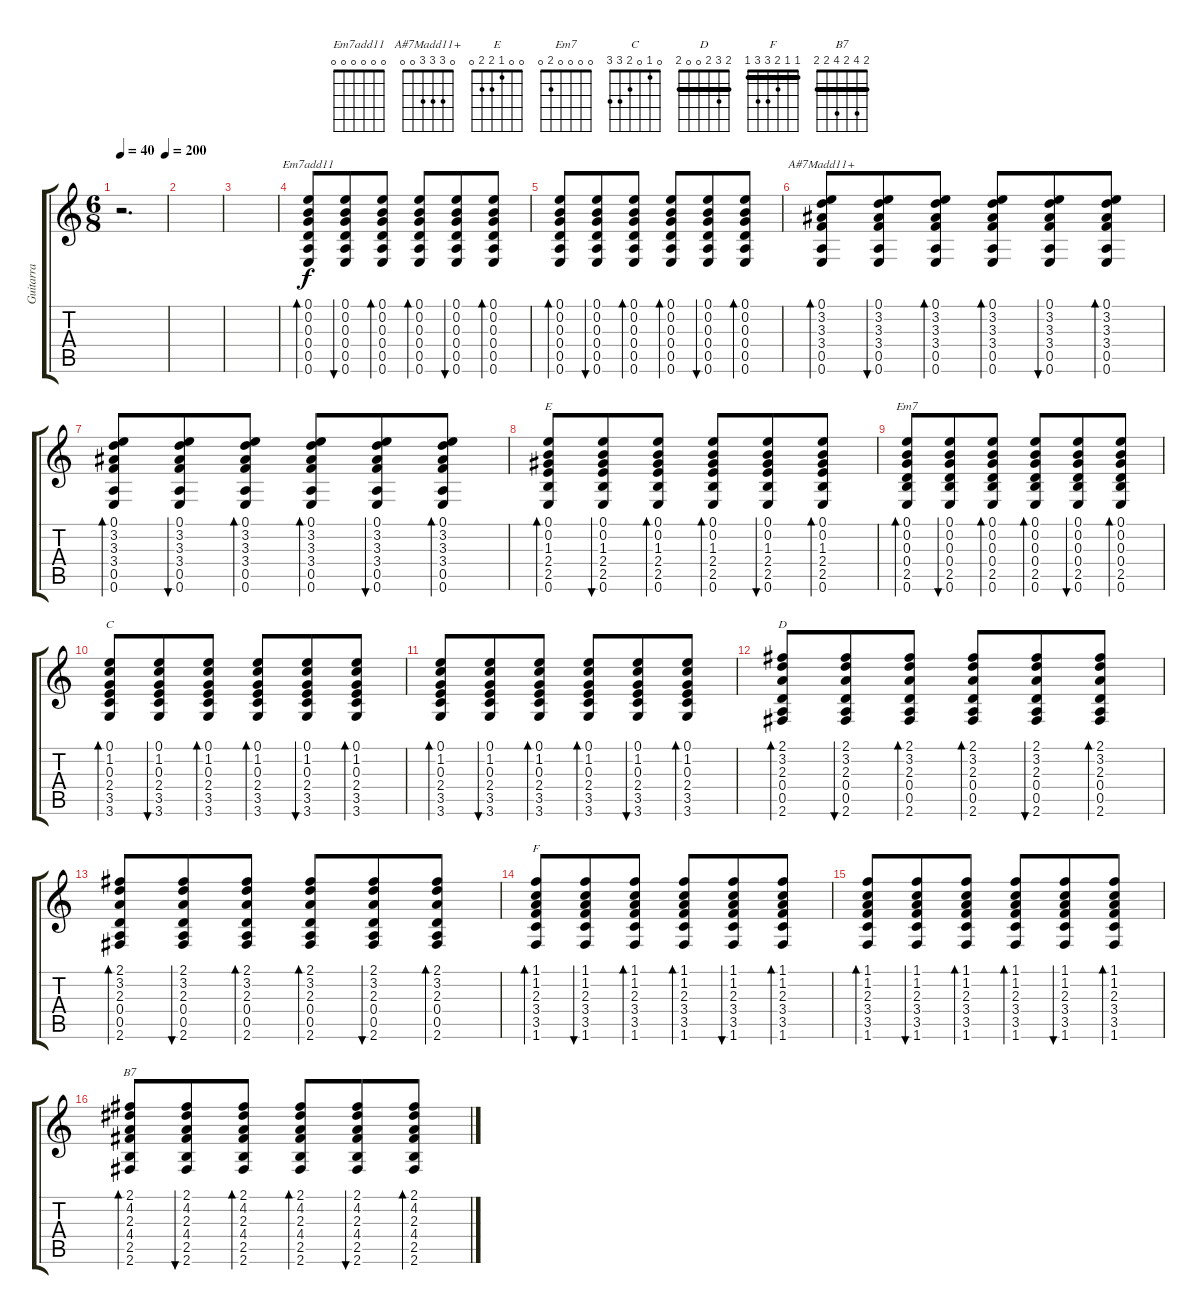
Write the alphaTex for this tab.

\track ("Guitarra" "Guitarra") {instrument acousticguitarnylon}
\staff {score tabs}
\tuning (E4 B3 G3 D3 A2 E2) {hide}
\chord ("Em7add11" 0 0 0 0 0 0)
\chord ("A#7Madd11+" 0 3 3 3 0 0)
\chord ("E" 0 0 1 2 2 0)
\chord ("Em7" 0 0 0 0 2 0)
\chord ("C" 0 1 0 2 3 3)
\chord ("D" 2 3 2 0 0 2) {barre 2}
\chord ("F" 1 1 2 3 3 1) {barre 1}
\chord ("B7" 2 4 2 4 2 2) {barre 2}
\ts (6 8)
\tempo 40
\tempo (200 0.9791666666666666)
\tempo 40
\clef g2
\ks c
r.2{d dy f instrument acousticguitarnylon} |
|
|
(0.1 0.2 0.3 0.4 0.5 0.6).8{bd 30 ch "Em7add11"} (0.1 0.2 0.3 0.4 0.5 0.6).8{bu 30} (0.1 0.2 0.3 0.4 0.5 0.6).8{bd 30} (0.1 0.2 0.3 0.4 0.5 0.6).8{bd 30} (0.1 0.2 0.3 0.4 0.5 0.6).8{bu 30} (0.1 0.2 0.3 0.4 0.5 0.6).8{bd 30} |
(0.1 0.2 0.3 0.4 0.5 0.6).8{bd 30} (0.1 0.2 0.3 0.4 0.5 0.6).8{bu 30} (0.1 0.2 0.3 0.4 0.5 0.6).8{bd 30} (0.1 0.2 0.3 0.4 0.5 0.6).8{bd 30} (0.1 0.2 0.3 0.4 0.5 0.6).8{bu 30} (0.1 0.2 0.3 0.4 0.5 0.6).8{bd 30} |
(0.1 3.2 3.3 3.4 0.5 0.6).8{bd 30 ch "A#7Madd11+"} (0.1 3.2 3.3 3.4 0.5 0.6).8{bu 30} (0.1 3.2 3.3 3.4 0.5 0.6).8{bd 30} (0.1 3.2 3.3 3.4 0.5 0.6).8{bd 30} (0.1 3.2 3.3 3.4 0.5 0.6).8{bu 30} (0.1 3.2 3.3 3.4 0.5 0.6).8{bd 30} |
(0.1 3.2 3.3 3.4 0.5 0.6).8{bd 30} (0.1 3.2 3.3 3.4 0.5 0.6).8{bu 30} (0.1 3.2 3.3 3.4 0.5 0.6).8{bd 30} (0.1 3.2 3.3 3.4 0.5 0.6).8{bd 30} (0.1 3.2 3.3 3.4 0.5 0.6).8{bu 30} (0.1 3.2 3.3 3.4 0.5 0.6).8{bd 30} |
(0.1 0.2 1.3 2.4 2.5 0.6).8{bd 30 ch "E"} (0.1 0.2 1.3 2.4 2.5 0.6).8{bu 30} (0.1 0.2 1.3 2.4 2.5 0.6).8{bd 30} (0.1 0.2 1.3 2.4 2.5 0.6).8{bd 30} (0.1 0.2 1.3 2.4 2.5 0.6).8{bu 30} (0.1 0.2 1.3 2.4 2.5 0.6).8{bd 30} |
(0.1 0.2 0.3 0.4 2.5 0.6).8{bd 30 ch "Em7"} (0.1 0.2 0.3 0.4 2.5 0.6).8{bu 30} (0.1 0.2 0.3 0.4 2.5 0.6).8{bd 30} (0.1 0.2 0.3 0.4 2.5 0.6).8{bd 30} (0.1 0.2 0.3 0.4 2.5 0.6).8{bu 30} (0.1 0.2 0.3 0.4 2.5 0.6).8{bd 30} |
(0.1 1.2 0.3 2.4 3.5 3.6).8{bd 30 ch "C"} (0.1 1.2 0.3 2.4 3.5 3.6).8{bu 30} (0.1 1.2 0.3 2.4 3.5 3.6).8{bd 30} (0.1 1.2 0.3 2.4 3.5 3.6).8{bd 30} (0.1 1.2 0.3 2.4 3.5 3.6).8{bu 30} (0.1 1.2 0.3 2.4 3.5 3.6).8{bd 30} |
(0.1 1.2 0.3 2.4 3.5 3.6).8{bd 30} (0.1 1.2 0.3 2.4 3.5 3.6).8{bu 30} (0.1 1.2 0.3 2.4 3.5 3.6).8{bd 30} (0.1 1.2 0.3 2.4 3.5 3.6).8{bd 30} (0.1 1.2 0.3 2.4 3.5 3.6).8{bu 30} (0.1 1.2 0.3 2.4 3.5 3.6).8{bd 30} |
(2.1 3.2 2.3 0.4 0.5 2.6).8{bd 30 ch "D"} (2.1 3.2 2.3 0.4 0.5 2.6).8{bu 30} (2.1 3.2 2.3 0.4 0.5 2.6).8{bd 30} (2.1 3.2 2.3 0.4 0.5 2.6).8{bd 30} (2.1 3.2 2.3 0.4 0.5 2.6).8{bu 30} (2.1 3.2 2.3 0.4 0.5 2.6).8{bd 30} |
(2.1 3.2 2.3 0.4 0.5 2.6).8{bd 30} (2.1 3.2 2.3 0.4 0.5 2.6).8{bu 30} (2.1 3.2 2.3 0.4 0.5 2.6).8{bd 30} (2.1 3.2 2.3 0.4 0.5 2.6).8{bd 30} (2.1 3.2 2.3 0.4 0.5 2.6).8{bu 30} (2.1 3.2 2.3 0.4 0.5 2.6).8{bd 30} |
(1.1 1.2 2.3 3.4 3.5 1.6).8{bd 30 ch "F"} (1.1 1.2 2.3 3.4 3.5 1.6).8{bu 30} (1.1 1.2 2.3 3.4 3.5 1.6).8{bd 30} (1.1 1.2 2.3 3.4 3.5 1.6).8{bd 30} (1.1 1.2 2.3 3.4 3.5 1.6).8{bu 30} (1.1 1.2 2.3 3.4 3.5 1.6).8{bd 30} |
(1.1 1.2 2.3 3.4 3.5 1.6).8{bd 30} (1.1 1.2 2.3 3.4 3.5 1.6).8{bu 30} (1.1 1.2 2.3 3.4 3.5 1.6).8{bd 30} (1.1 1.2 2.3 3.4 3.5 1.6).8{bd 30} (1.1 1.2 2.3 3.4 3.5 1.6).8{bu 30} (1.1 1.2 2.3 3.4 3.5 1.6).8{bd 30} |
(2.1 4.2 2.3 4.4 2.5 2.6).8{bd 30 ch "B7"} (2.1 4.2 2.3 4.4 2.5 2.6).8{bu 30} (2.1 4.2 2.3 4.4 2.5 2.6).8{bd 30} (2.1 4.2 2.3 4.4 2.5 2.6).8{bd 30} (2.1 4.2 2.3 4.4 2.5 2.6).8{bu 30} (2.1 4.2 2.3 4.4 2.5 2.6).8{bd 30}
